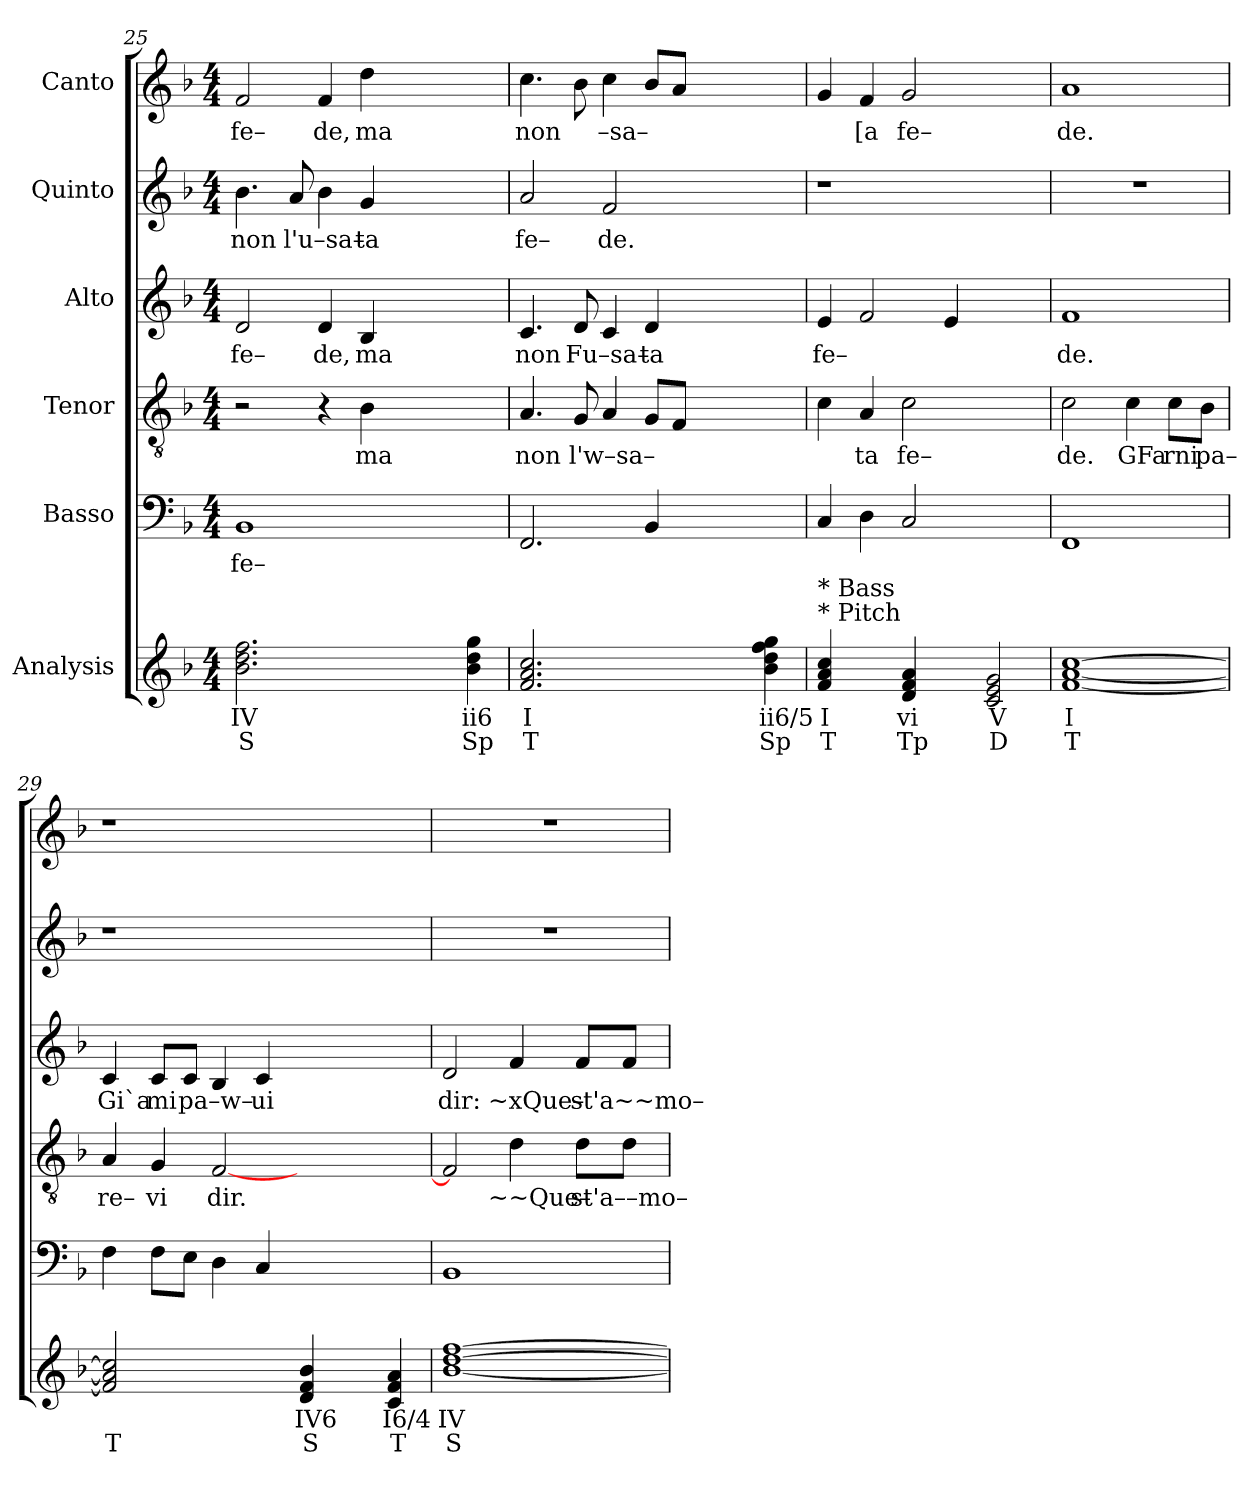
**kern	**text	**text	**kern	**text	**kern	**text	**kern	**text	**kern	**text	**kern	**text
*part6	*part6	*part6	*part5	*part5	*part4	*part4	*part3	*part3	*part2	*part2	*part1	*part1
*staff6	*staff6	*staff6	*staff5	*staff5	*staff4	*staff4	*staff3	*staff3	*staff2	*staff2	*staff1	*staff1
*I"Analysis	*	*	*I"Basso	*	*I"Tenor	*	*I"Alto	*	*I"Quinto	*	*I"Canto	*
*	*	*	*clefF4	*	*clefGv2	*	*clefG2	*	*clefG2	*	*clefG2	*
*k[b-]	*	*	*k[b-]	*	*k[b-]	*	*k[b-]	*	*k[b-]	*	*k[b-]	*
*	*	*	*F:	*	*F:	*	*F:	*	*F:	*	*F:	*
*M4/4	*	*	*M4/4	*	*M4/4	*	*M4/4	*	*M4/4	*	*M4/4	*
=25	=25	=25	=25	=25	=25	=25	=25	=25	=25	=25	=25	=25
!	!	!	!	!LO:LY:b	!	!	!	!	!	!	!	!
!	!	!	!	!	!	!	!	!LO:LY:b	!	!	!	!
!	!	!	!	!	!	!	!	!	!	!LO:LY:b	!	!
!	!	!	!	!	!	!	!	!	!	!	!	!LO:LY:b
2.b- 2.dd 2.ff	IV	S	1BB-	fe–	2r	.	2d/	fe–	4.b-\	non	2f/	fe–
!	!	!	!	!	!	!	!	!	!	!LO:LY:b	!	!
.	.	.	.	.	.	.	.	.	8a/	l'u–sa–	.	.
!	!	!	!	!	!	!	!	!LO:LY:b	!	!	!	!
!	!	!	!	!	!	!	!	!	!	!	!	!LO:LY:b
.	.	.	.	.	4r	.	4d/	de,	4b-\	.	4f/	de,
!	!	!	!	!	!	!LO:LY:b	!	!	!	!	!	!
!	!	!	!	!	!	!	!	!LO:LY:b	!	!	!	!
!	!	!	!	!	!	!	!	!	!	!LO:LY:b	!	!
!	!	!	!	!	!	!	!	!	!	!	!	!LO:LY:b
2.ryy	.	.	.	.	4B-\	ma	4B-/	ma	4g/	ta	4dd\	ma
.	.	.	2.ryy	.	2.ryy	.	2.ryy	.	2.ryy	.	2.ryy	.
4b- 4dd 4gg	ii6	Sp	.	.	.	.	.	.	.	.	.	.
=26	=26	=26	=26	=26	=26	=26	=26	=26	=26	=26	=26	=26
!	!	!	!	!	!	!LO:LY:b	!	!	!	!	!	!
!	!	!	!	!	!	!	!	!LO:LY:b	!	!	!	!
!	!	!	!	!	!	!	!	!	!	!LO:LY:b	!	!
!	!	!	!	!	!	!	!	!	!	!	!	!LO:LY:b
2.f 2.a 2.cc	I	T	2.FF/	.	4.A/	non	4.c/	non	2a/	fe–	4.cc\	non
!	!	!	!	!	!	!LO:LY:b	!	!	!	!	!	!
!	!	!	!	!	!	!	!	!LO:LY:b	!	!	!	!
.	.	.	.	.	8G/	l'w–sa–	8d/	Fu–sa–	.	.	8b-\	.
!	!	!	!	!	!	!	!	!	!	!LO:LY:b	!	!
!	!	!	!	!	!	!	!	!	!	!	!	!LO:LY:b
.	.	.	.	.	4A/	.	4c/	.	2f/	de.	4cc\	–sa–
!	!	!	!	!	!	!	!	!LO:LY:b	!	!	!	!
2.ryy	.	.	4BB-/	.	8G/L	.	4d/	ta	.	.	8b-/L	.
.	.	.	.	.	8F/J	.	.	.	.	.	8a/J	.
.	.	.	2.ryy	.	2.ryy	.	2.ryy	.	2.ryy	.	2.ryy	.
4b- 4dd 4ff 4gg	ii6/5	Sp	.	.	.	.	.	.	.	.	.	.
=27	=27	=27	=27	=27	=27	=27	=27	=27	=27	=27	=27	=27
!LO:TX:a:t=* Pitch	!	!	!	!	!	!	!	!	!	!	!	!
!LO:TX:a:t=* Bass	!	!	!	!	!	!	!	!	!	!	!	!
!	!	!	!	!	!	!	!	!LO:LY:b	!	!	!	!
4f 4a 4cc	I	T	4C/	.	4c\	.	4e/	fe–	1r	.	4g/	.
!	!	!	!	!	!	!LO:LY:b	!	!	!	!	!	!
!	!	!	!	!	!	!	!	!	!	!	!	!LO:LY:b
4ryy	.	.	4D\	.	4A/	ta	2f/	.	.	.	4f/	[a
!	!	!	!	!	!	!LO:LY:b	!	!	!	!	!	!
!	!	!	!	!	!	!	!	!	!	!	!	!LO:LY:b
4d 4f 4a	vi	Tp	2C/	.	2c\	fe–	.	.	.	.	2g/	fe–
4ryy	.	.	.	.	.	.	4e/	.	.	.	.	.
2c 2e 2g	V	D	2ryy	.	2ryy	.	2ryy	.	2ryy	.	2ryy	.
=28	=28	=28	=28	=28	=28	=28	=28	=28	=28	=28	=28	=28
!	!	!	!	!	!	!LO:LY:b	!	!	!	!	!	!
!	!	!	!	!	!	!	!	!LO:LY:b	!	!	!	!
!	!	!	!	!	!	!	!	!	!	!	!	!LO:LY:b
[1f [1a [1cc	I	T	1FF	.	2c\	de.	1f	de.	1r	.	1a	de.
!	!	!	!	!	!	!LO:LY:b	!	!	!	!	!	!
.	.	.	.	.	4c\	GFa	.	.	.	.	.	.
!	!	!	!	!	!	!LO:LY:b	!	!	!	!	!	!
.	.	.	.	.	8c\L	rni	.	.	.	.	.	.
!	!	!	!	!	!	!LO:LY:b	!	!	!	!	!	!
.	.	.	.	.	8B-\J	pa–	.	.	.	.	.	.
=29	=29	=29	=29	=29	=29	=29	=29	=29	=29	=29	=29	=29
!	!	!	!	!	!	!LO:LY:b	!	!	!	!	!	!
!	!	!	!	!	!	!	!	!LO:LY:b	!	!	!	!
2f] 2a] 2cc]	.	T	4F\	.	4A/	re–	4c/	Gi`a	1r	.	1r	.
!	!	!	!	!	!	!LO:LY:b	!	!	!	!	!	!
!	!	!	!	!	!	!	!	!LO:LY:b	!	!	!	!
.	.	.	8F\L	.	4G/	vi	8c/L	mi	.	.	.	.
!	!	!	!	!	!	!	!	!LO:LY:b	!	!	!	!
.	.	.	8E\J	.	.	.	8c/J	pa–w–	.	.	.	.
!	!	!	!	!	!	!LO:LY:b	!	!	!	!	!	!
2ryy	.	.	4D\	.	[2F/	dir.	4B-/	.	.	.	.	.
!	!	!	!	!	!	!	!	!LO:LY:b	!	!	!	!
.	.	.	4C/	.	.	.	4c/	ui	.	.	.	.
4d 4f 4b-	IV6	S	2.ryy	.	2.ryy	.	2.ryy	.	2.ryy	.	2.ryy	.
4ryy	.	.	.	.	.	.	.	.	.	.	.	.
4c 4f 4a	I6/4	T	.	.	.	.	.	.	.	.	.	.
=30	=30	=30	=30	=30	=30	=30	=30	=30	=30	=30	=30	=30
!	!	!	!	!	!	!	!	!LO:LY:b	!	!	!	!
[1b- [1dd [1ff	IV	S	1BB-	.	2F/]	.	2d/	dir:	1r	.	1r	.
!	!	!	!	!	!	!LO:LY:b	!	!	!	!	!	!
!	!	!	!	!	!	!	!	!LO:LY:b	!	!	!	!
.	.	.	.	.	4d\	~~Que–	4f/	~xQue–	.	.	.	.
!	!	!	!	!	!	!LO:LY:b	!	!	!	!	!	!
!	!	!	!	!	!	!	!	!LO:LY:b	!	!	!	!
.	.	.	.	.	8d\L	st'a––mo–	8f/L	st'a~~mo–	.	.	.	.
.	.	.	.	.	8d\J	.	8f/J	.	.	.	.	.
=	=	=	=	=	=	=	=	=	=	=	=	=
*-	*-	*-	*-	*-	*-	*-	*-	*-	*-	*-	*-	*-
